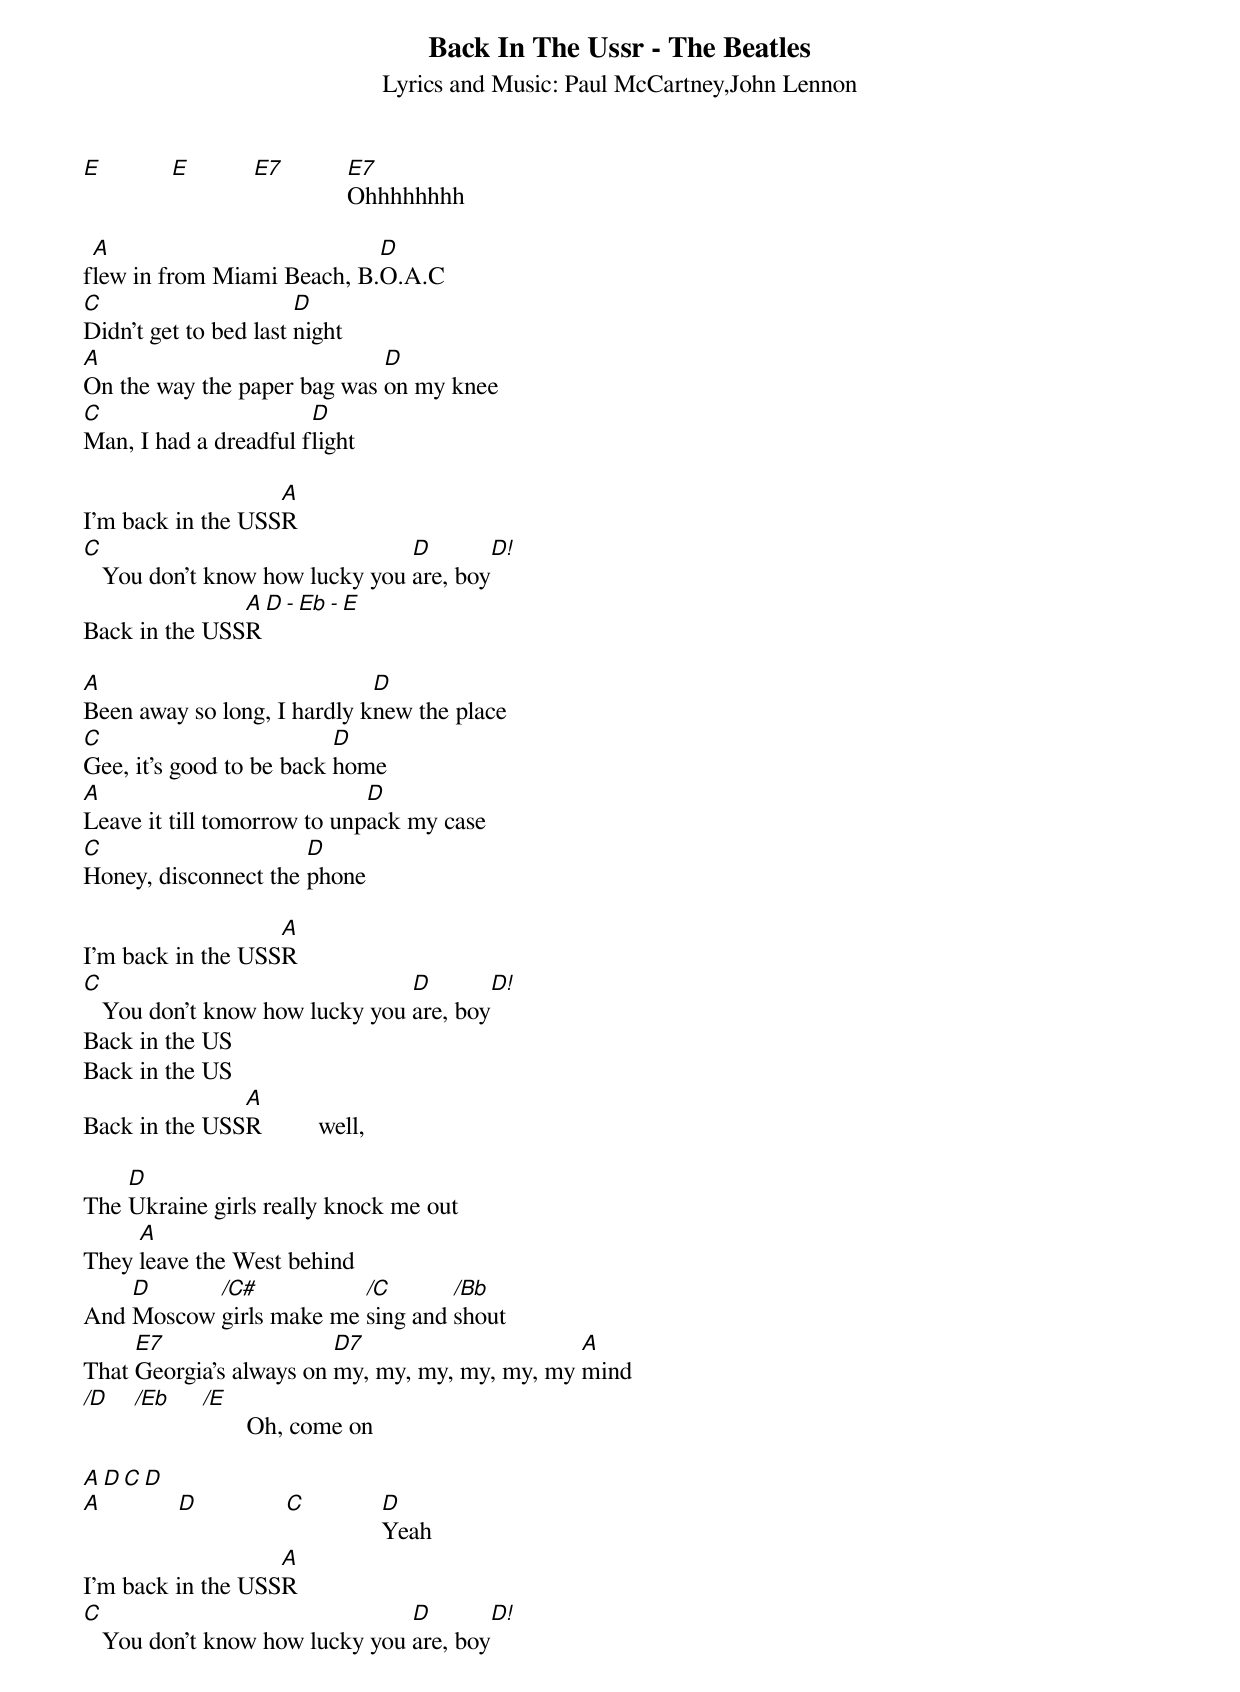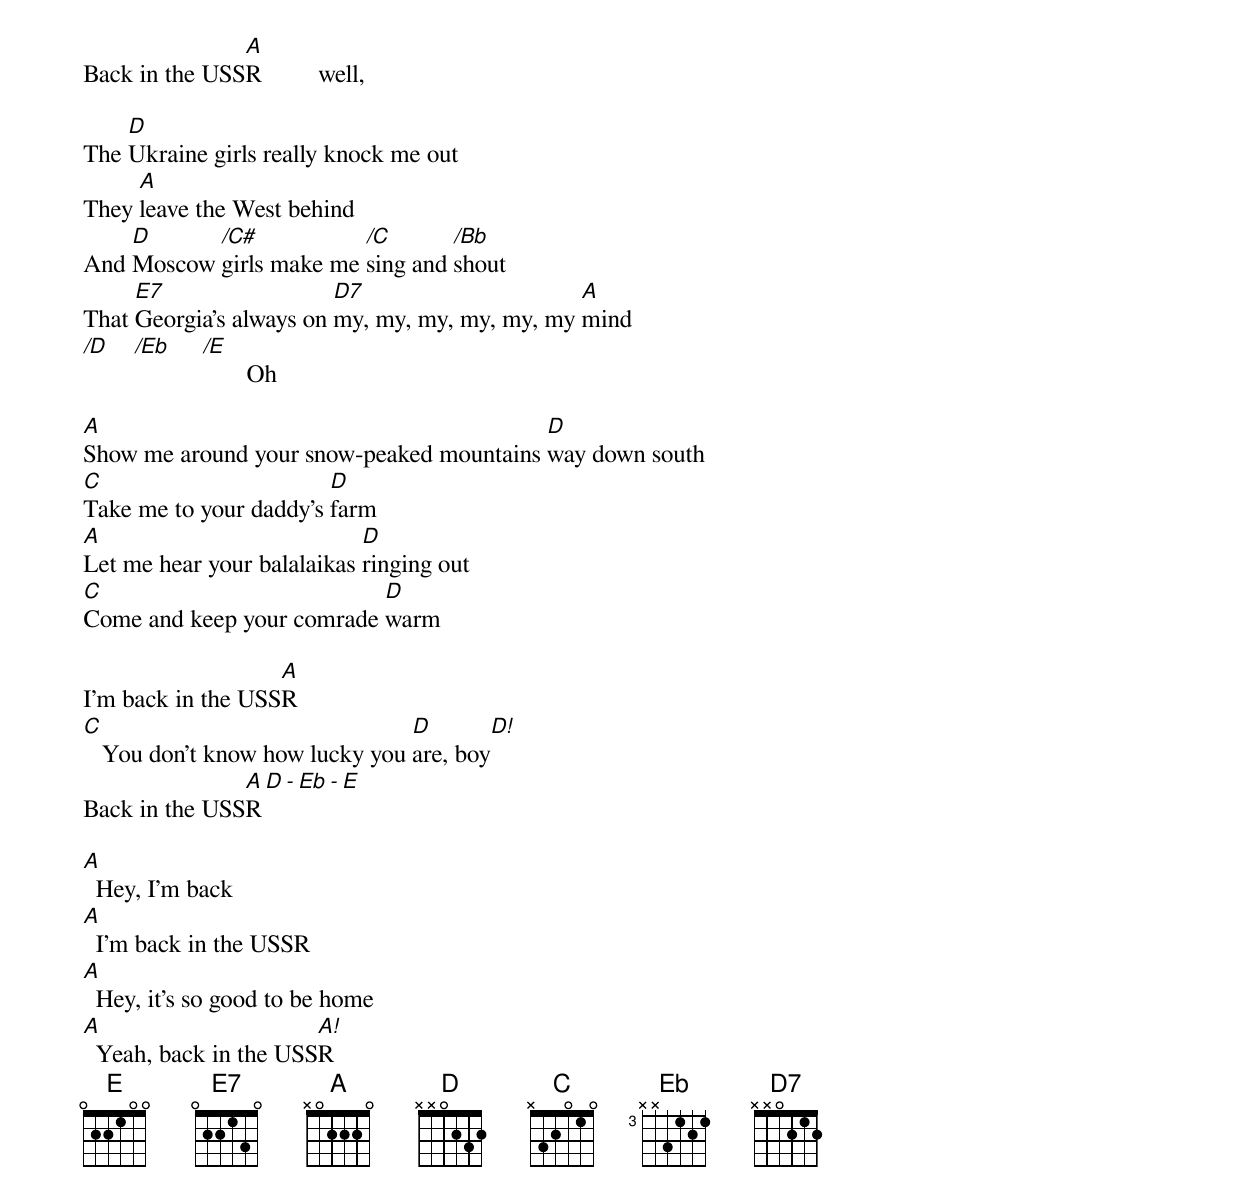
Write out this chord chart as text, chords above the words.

Back In The Ussr - The Beatles
Lyrics and Music: Paul McCartney,John Lennon

E          E         E7        E7
                               Ohhhhhhhh

 A                          D
flew in from Miami Beach, B.O.A.C
C                      D
Didn't get to bed last night
A                            D
On the way the paper bag was on my knee
C                      D
Man, I had a dreadful flight

                   A
I'm back in the USSR
C                               D        D!
   You don't know how lucky you are, boy
               A     D - Eb - E
Back in the USSR

A                            D
Been away so long, I hardly knew the place
C                         D
Gee, it's good to be back home
A                            D
Leave it till tomorrow to unpack my case
C                     D
Honey, disconnect the phone

                   A
I'm back in the USSR
C                               D        D!
   You don't know how lucky you are, boy
Back in the US
Back in the US
               A
Back in the USSR         well,

    D
The Ukraine girls really knock me out
     A
They leave the West behind
    D      /C#           /C       /Bb
And Moscow girls make me sing and shout
     E7                  D7                     A
That Georgia's always on my, my, my, my, my, my mind
/D  /Eb  /E
                Oh, come on

{E Guitar solo}
A           D             C           D
A           D             C           D
                                      Yeah
                   A
I'm back in the USSR
C                               D        D!
   You don't know how lucky you are, boy
               A
Back in the USSR         well,

    D
The Ukraine girls really knock me out
     A
They leave the West behind
    D      /C#           /C       /Bb
And Moscow girls make me sing and shout
     E7                  D7                     A
That Georgia's always on my, my, my, my, my, my mind
/D  /Eb  /E
                Oh

A                                         D
Show me around your snow-peaked mountains way down south
C                       D
Take me to your daddy's farm
A                           D
Let me hear your balalaikas ringing out
C                          D
Come and keep your comrade warm

                   A
I'm back in the USSR
C                               D        D!
   You don't know how lucky you are, boy
               A     D - Eb - E
Back in the USSR

A
  Hey, I'm back
A
  I'm back in the USSR
A
  Hey, it's so good to be home
A                      A!
  Yeah, back in the USSR
